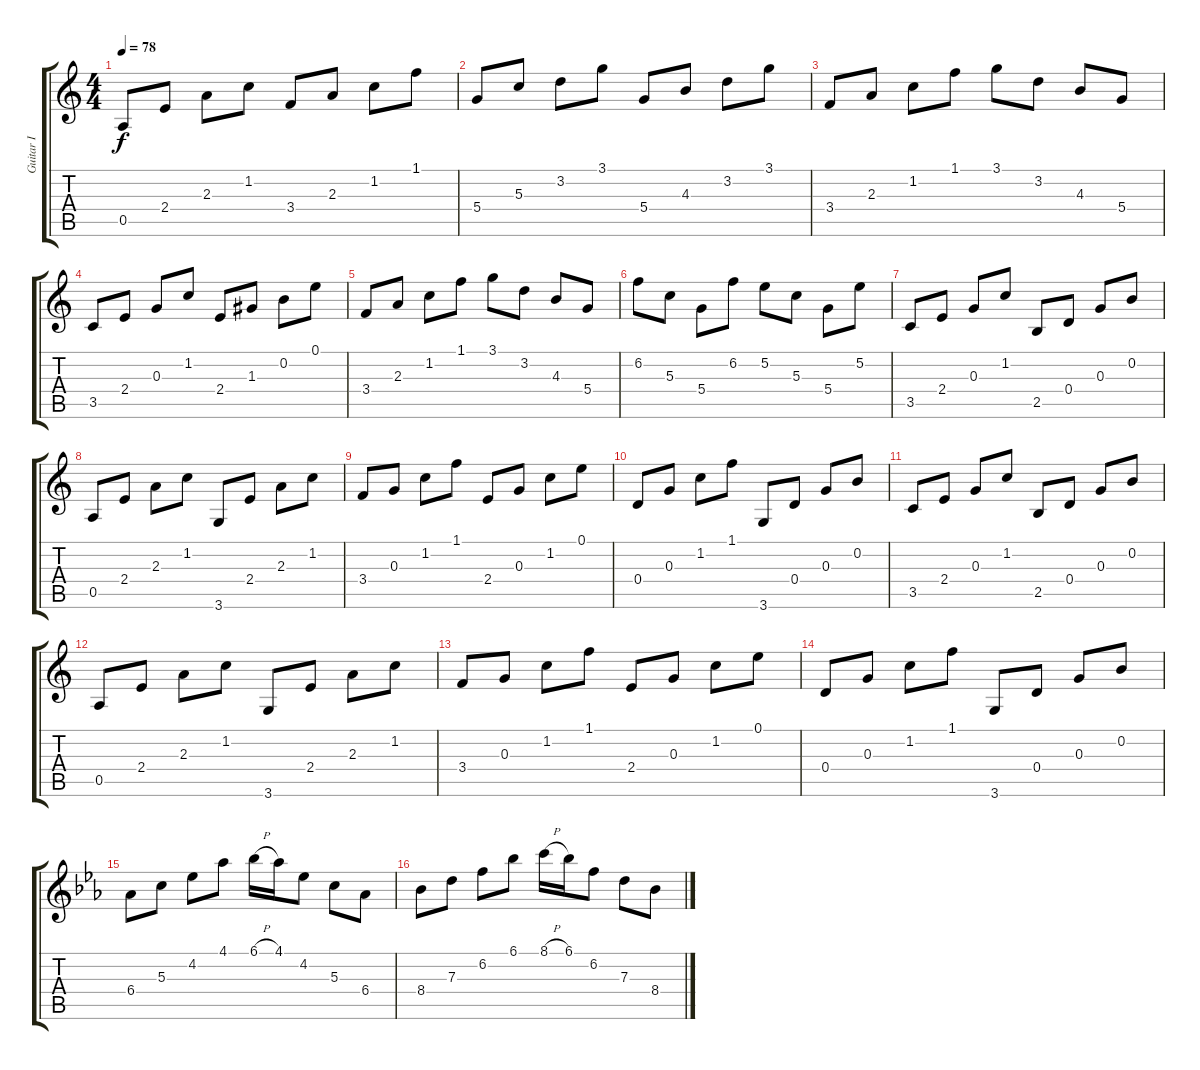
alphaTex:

\track ("Guitar I" "Guitar I") {instrument electricguitarjazz}
\staff {score tabs}
\tuning (E4 B3 G3 D3 A2 E2) {hide}
\ts (4 4)
\tempo 78
\clef g2
\ks c
0.5.8{dy f} 2.4.8 2.3.8 1.2.8 3.4.8 2.3.8 1.2.8 1.1.8 |
5.4.8 5.3.8 3.2.8 3.1.8 5.4.8 4.3.8 3.2.8 3.1.8 |
3.4.8 2.3.8 1.2.8 1.1.8 3.1.8 3.2.8 4.3.8 5.4.8 |
3.5.8 2.4.8 0.3.8 1.2.8 2.4.8 1.3.8 0.2.8 0.1.8 |
3.4.8 2.3.8 1.2.8 1.1.8 3.1.8 3.2.8 4.3.8 5.4.8 |
6.2.8 5.3.8 5.4.8 6.2.8 5.2.8 5.3.8 5.4.8 5.2.8 |
3.5.8 2.4.8 0.3.8 1.2.8 2.5.8 0.4.8 0.3.8 0.2.8 |
0.5.8 2.4.8 2.3.8 1.2.8 3.6.8 2.4.8 2.3.8 1.2.8 |
3.4.8 0.3.8 1.2.8 1.1.8 2.4.8 0.3.8 1.2.8 0.1.8 |
0.4.8 0.3.8 1.2.8 1.1.8 3.6.8 0.4.8 0.3.8 0.2.8 |
3.5.8 2.4.8 0.3.8 1.2.8 2.5.8 0.4.8 0.3.8 0.2.8 |
0.5.8 2.4.8 2.3.8 1.2.8 3.6.8 2.4.8 2.3.8 1.2.8 |
3.4.8 0.3.8 1.2.8 1.1.8 2.4.8 0.3.8 1.2.8 0.1.8 |
0.4.8 0.3.8 1.2.8 1.1.8 3.6.8 0.4.8 0.3.8 0.2.8 |
\ks eb
6.4.8 5.3.8 4.2.8 4.1.8 6.1{h}.16 4.1.16 4.2.8 5.3.8 6.4.8 |
8.4.8 7.3.8 6.2.8 6.1.8 8.1{h}.16 6.1.16 6.2.8 7.3.8 8.4.8
